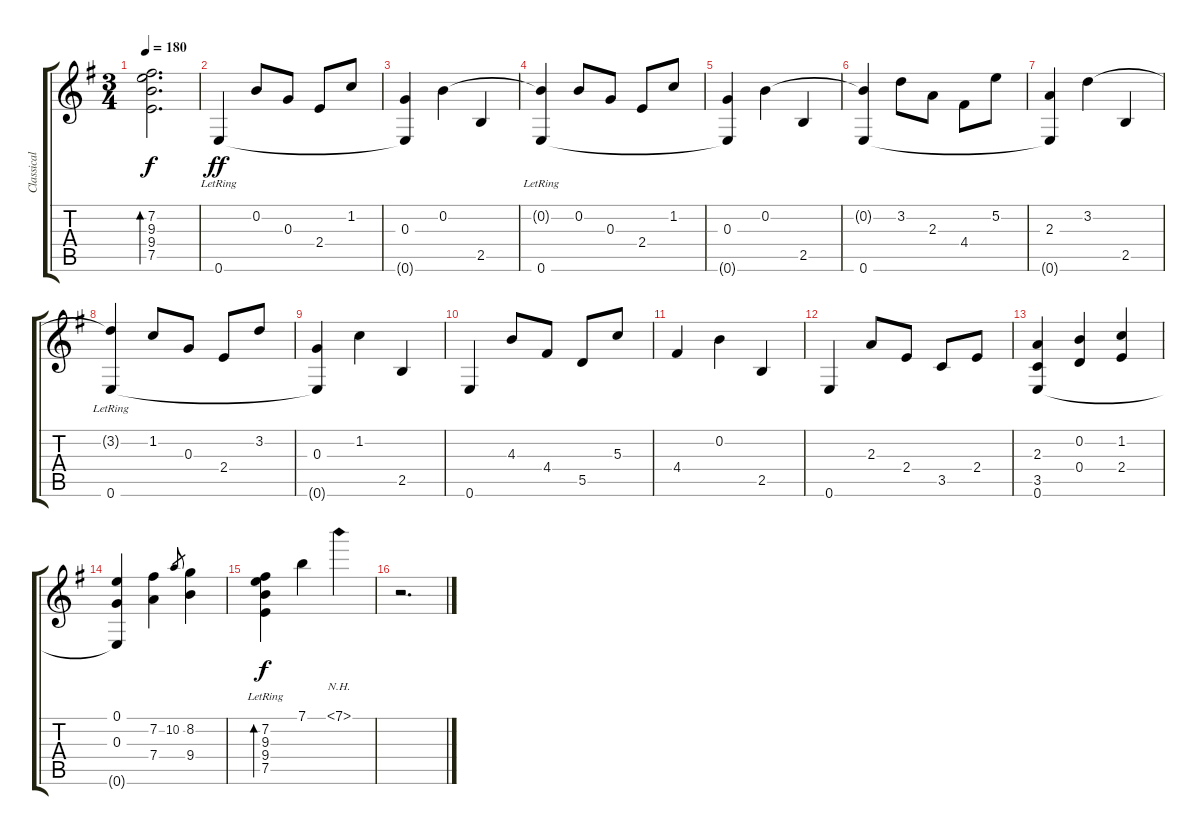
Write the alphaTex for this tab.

\track ("Classical Guitar" "Classical ") {instrument acousticguitarnylon}
\staff {score tabs}
\tuning (E4 B3 G3 D3 A2 E2) {hide}
\ts (3 4)
\tempo 180
\clef g2
\ks eminor
(7.2 9.3 9.4 7.5).2{d bd 480 dy f} |
0.6{lr}.4{dy ff} 0.2.8 0.3.8 2.4.8 1.2.8 |
(0.3 0.6{t}).4 0.2.4 2.5.4 |
(0.2{t} 0.6{lr}).4 0.2.8 0.3.8 2.4.8 1.2.8 |
(0.3 0.6{t}).4 0.2.4 2.5.4 |
(0.2{t} 0.6).4 3.2.8 2.3.8 4.4.8 5.2.8 |
(2.3 0.6{t}).4 3.2.4 2.5.4 |
(3.2{t} 0.6{lr}).4 1.2.8 0.3.8 2.4.8 3.2.8 |
(0.3 0.6{t}).4 1.2.4 2.5.4 |
0.6.4 4.3.8 4.4.8 5.5.8 5.3.8 |
4.4.4 0.2.4 2.5.4 |
0.6.4 2.3.8 2.4.8 3.5.8 2.4.8 |
(2.3 3.5 0.6).4 (0.2 0.4).4 (1.2 2.4).4 |
(0.1 0.3 0.6{t}).4 (7.2 7.4).4 10.2.8{gr} (8.2 9.4).4 |
(7.2{lr} 9.3{lr} 9.4{lr} 7.5{lr}).4{bd 480 dy f} 7.1.4 7.1{nh}.4 |
r.2{d}
